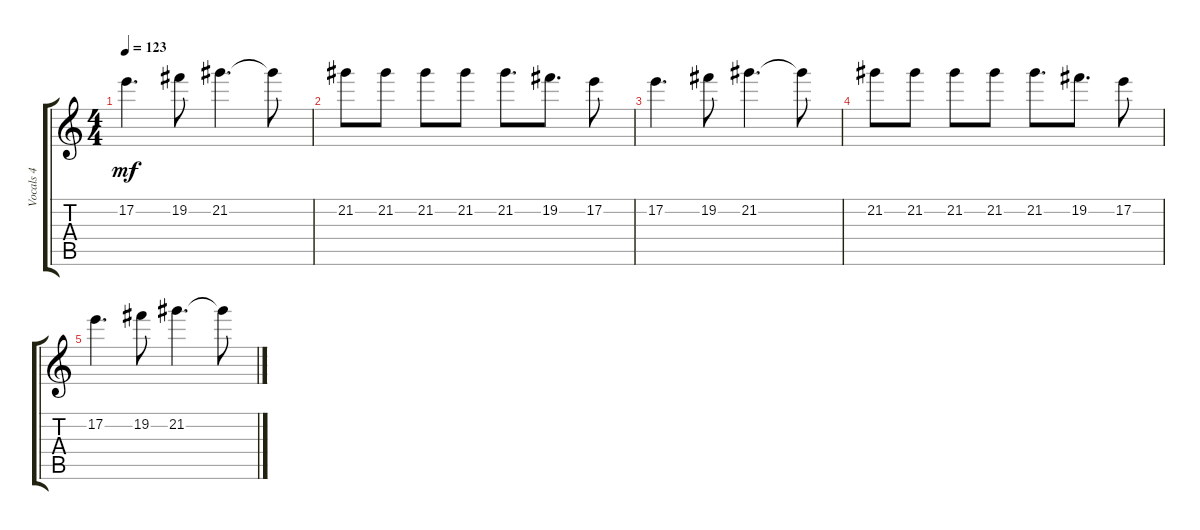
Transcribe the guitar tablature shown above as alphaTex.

\track ("Vocals 4" "Vocals 4") {instrument acousticguitarsteel}
\staff {score tabs}
\tuning (E4 B3 G3 D3 A2 E2) {hide}
\ts (4 4)
\tempo 123
\clef g2
\ks c
17.2.4{d dy mf} 19.2.8 21.2.4{d} 21.2{t}.8 |
21.2.8 21.2.8 21.2.8 21.2.8 21.2.8{d} 19.2.8{d} 17.2.8 |
17.2.4{d} 19.2.8 21.2.4{d} 21.2{t}.8 |
21.2.8 21.2.8 21.2.8 21.2.8 21.2.8{d} 19.2.8{d} 17.2.8 |
17.2.4{d} 19.2.8 21.2.4{d} 21.2{t}.8
